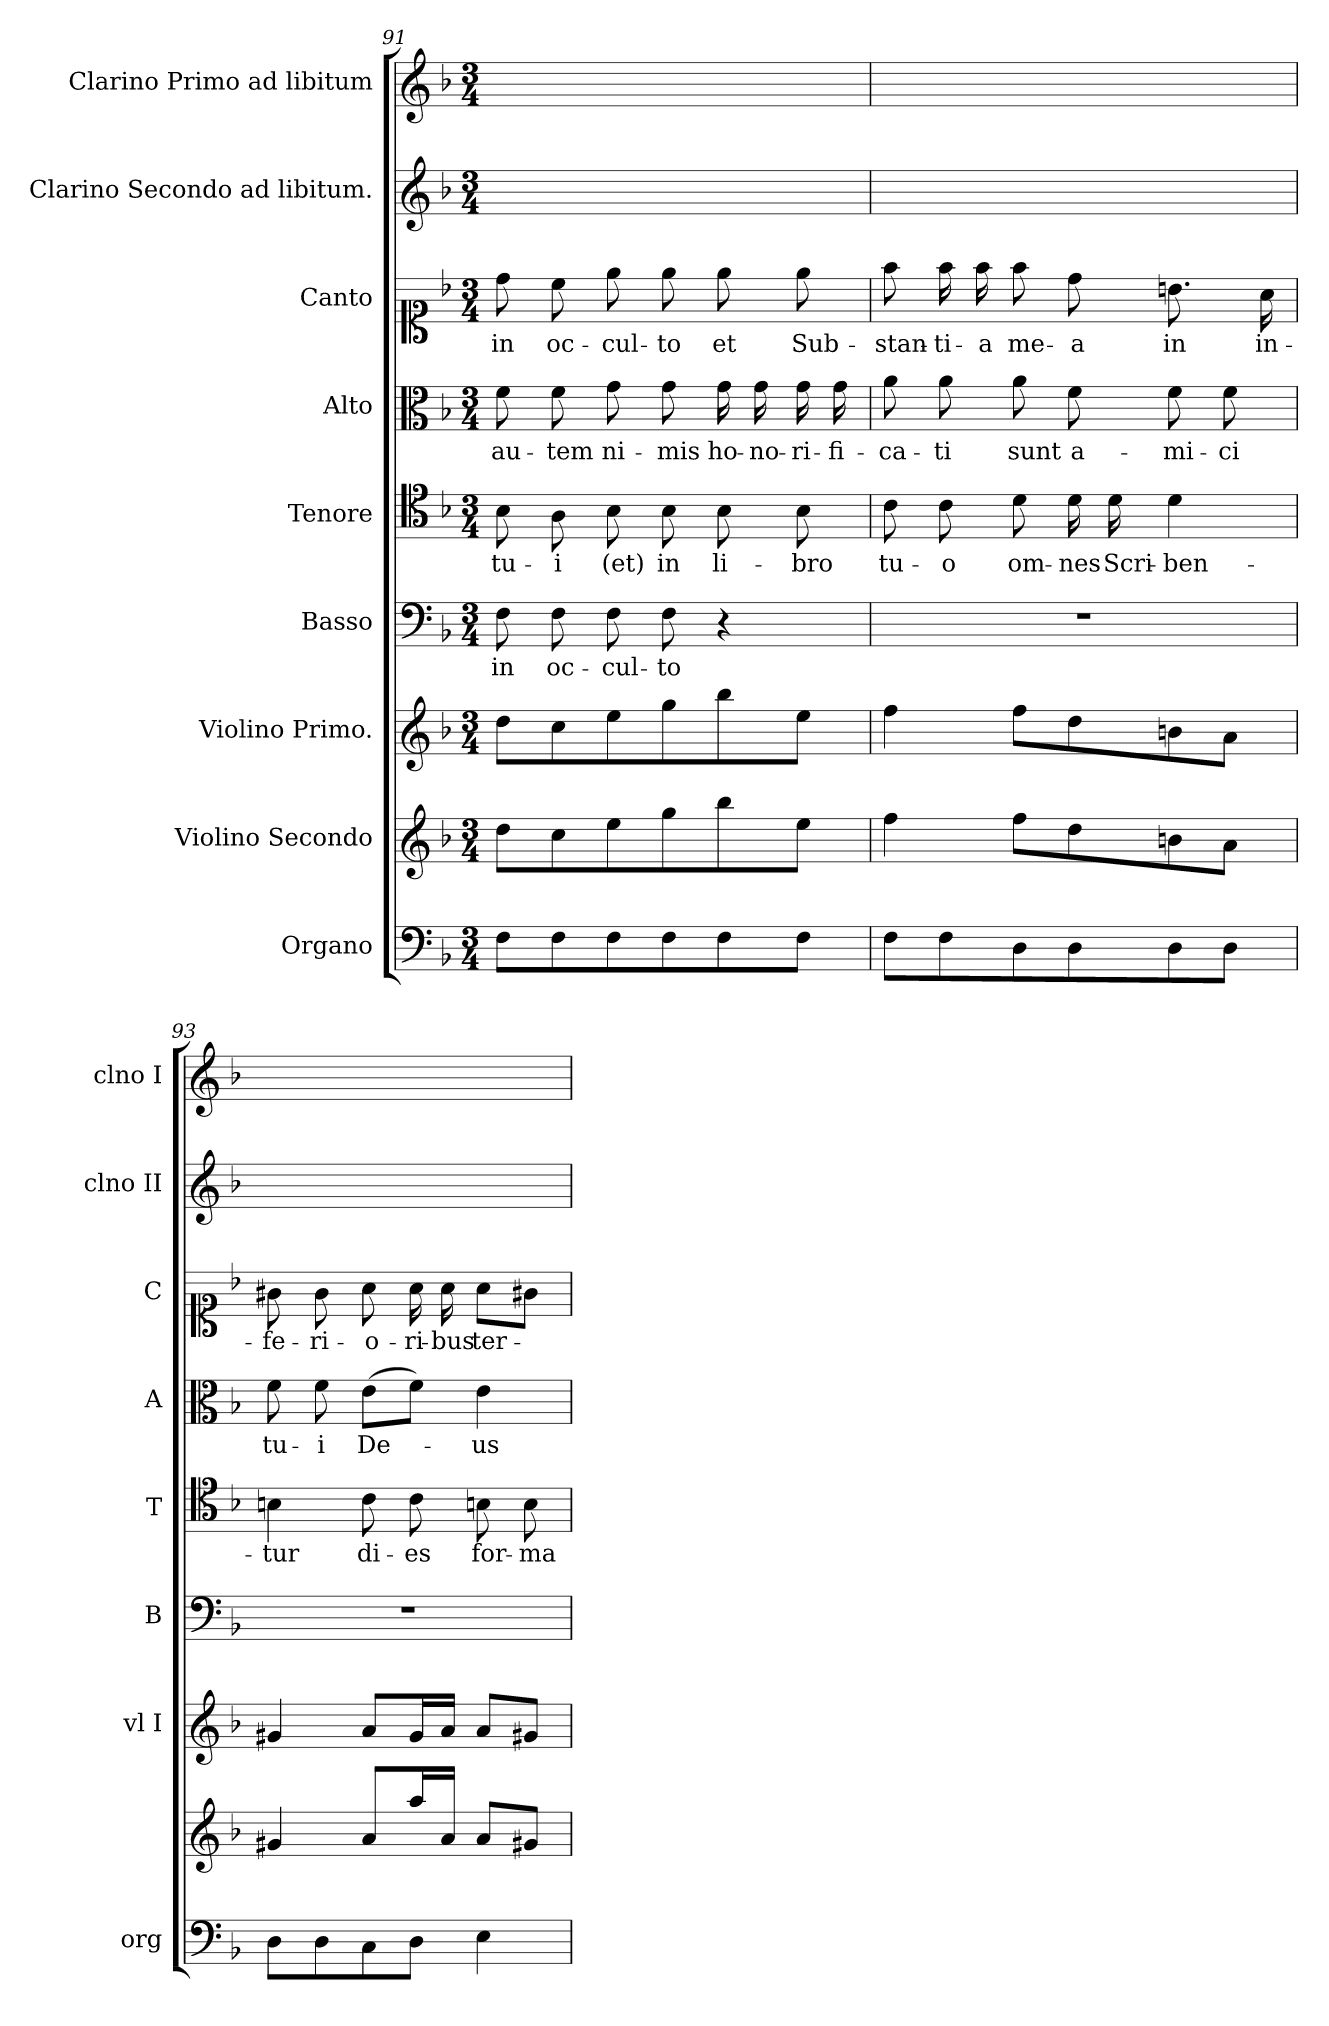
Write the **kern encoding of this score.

**kern	**kern	**kern	**kern	**text	**kern	**text	**kern	**text	**kern	**text	**kern	**kern
*part9	*part8	*part7	*part6	*part6	*part5	*part5	*part4	*part4	*part3	*part3	*part2	*part1
*staff9	*staff8	*staff7	*staff6	*staff6	*staff5	*staff5	*staff4	*staff4	*staff3	*staff3	*staff2	*staff1
*I"Organo	*I"Violino Secondo	*I"Violino Primo.	*I"Basso	*	*I"Tenore	*	*I"Alto	*	*I"Canto	*	*I"Clarino Secondo ad libitum.	*I"Clarino Primo ad libitum
*I'org	*	*I'vl I	*I'B	*	*I'T	*	*I'A	*	*I'C	*	*I'clno II	*I'clno I
*clefF4	*clefG2	*clefG2	*clefF4	*	*clefC4	*	*clefC3	*	*clefC1	*	*clefG2	*clefG2
*k[b-]	*k[b-]	*k[b-]	*k[b-]	*	*k[b-]	*	*k[b-]	*	*k[b-]	*	*k[b-]	*k[b-]
*F:	*F:	*F:	*F:	*	*F:	*	*F:	*	*F:	*	*F:	*F:
*M3/4	*M3/4	*M3/4	*M3/4	*	*M3/4	*	*M3/4	*	*M3/4	*	*M3/4	*M3/4
=91	=91	=91	=91	=91	=91	=91	=91	=91	=91	=91	=91	=91
8F\L	8dd\L	8dd\L	8F\	in	8B-\	tu-	8f\	au-	8dd\	in	2.ryy	2.ryy
8F\	8cc\	8cc\	8F\	oc-	8A\	-i	8f\	-tem	8cc\	oc-	.	.
8F\	8ee\	8ee\	8F\	-cul-	8B-\	(et)	8g\	ni-	8ee\	-cul-	.	.
8F\	8gg\	8gg\	8F\	-to	8B-\	in	8g\	-mis	8ee\	-to	.	.
8F\	8bb-\	8bb-\	4r	.	8B-\	li-	16g\	ho-	8ee\	et	.	.
.	.	.	.	.	.	.	16g\	-no-	.	.	.	.
8F\J	8ee\J	8ee\J	.	.	8B-\	-bro	16g\	-ri-	8ee\	Sub-	.	.
.	.	.	.	.	.	.	16g\	-fi-	.	.	.	.
=92	=92	=92	=92	=92	=92	=92	=92	=92	=92	=92	=92	=92
8F\L	4ff\	4ff\	2.r	.	8c\	tu-	8a\	-ca-	8ff\	-stan-	2.ryy	2.ryy
8F\	.	.	.	.	8c\	-o	8a\	-ti	16ff\	-ti-	.	.
.	.	.	.	.	.	.	.	.	16ff\	-a	.	.
8D\	8ff\L	8ff\L	.	.	8d\	om-	8a\	sunt	8ff\	me-	.	.
8D\	8dd\	8dd\	.	.	16d\	-nes	8f\	a-	8dd\	-a	.	.
.	.	.	.	.	16d\	Scri-	.	.	.	.	.	.
8D\	8bn\	8bn\	.	.	4d\	-ben-	8f\	-mi-	8.bn\	in	.	.
8D\J	8a\J	8a\J	.	.	.	.	8f\	-ci	.	.	.	.
.	.	.	.	.	.	.	.	.	16a\	in-	.	.
=93	=93	=93	=93	=93	=93	=93	=93	=93	=93	=93	=93	=93
8D\L	4g#X/	4g#X/	2.r	.	4Bn\	-tur	8f\	tu-	8g#X\	-fe-	2.ryy	2.ryy
8D\	.	.	.	.	.	.	8f\	-i	8g#\	-ri-	.	.
8C\	8a/L	8a/L	.	.	8c\	di-	(8e\L	De-	8a\	-o-	.	.
8D\J	16aa\L	16g#/L	.	.	8c\	-es	8f\J)	.	16a\	-ri-	.	.
.	16a/JJ	16a/JJ	.	.	.	.	.	.	16a\	-bus	.	.
4E\	8a/L	8a/L	.	.	8Bn\	for-	4e\	-us	8a\L	ter-	.	.
.	8g#X/J	8g#X/J	.	.	8B\	-ma-	.	.	8g#X\J	.	.	.
=	=	=	=	=	=	=	=	=	=	=	=	=
*-	*-	*-	*-	*-	*-	*-	*-	*-	*-	*-	*-	*-
